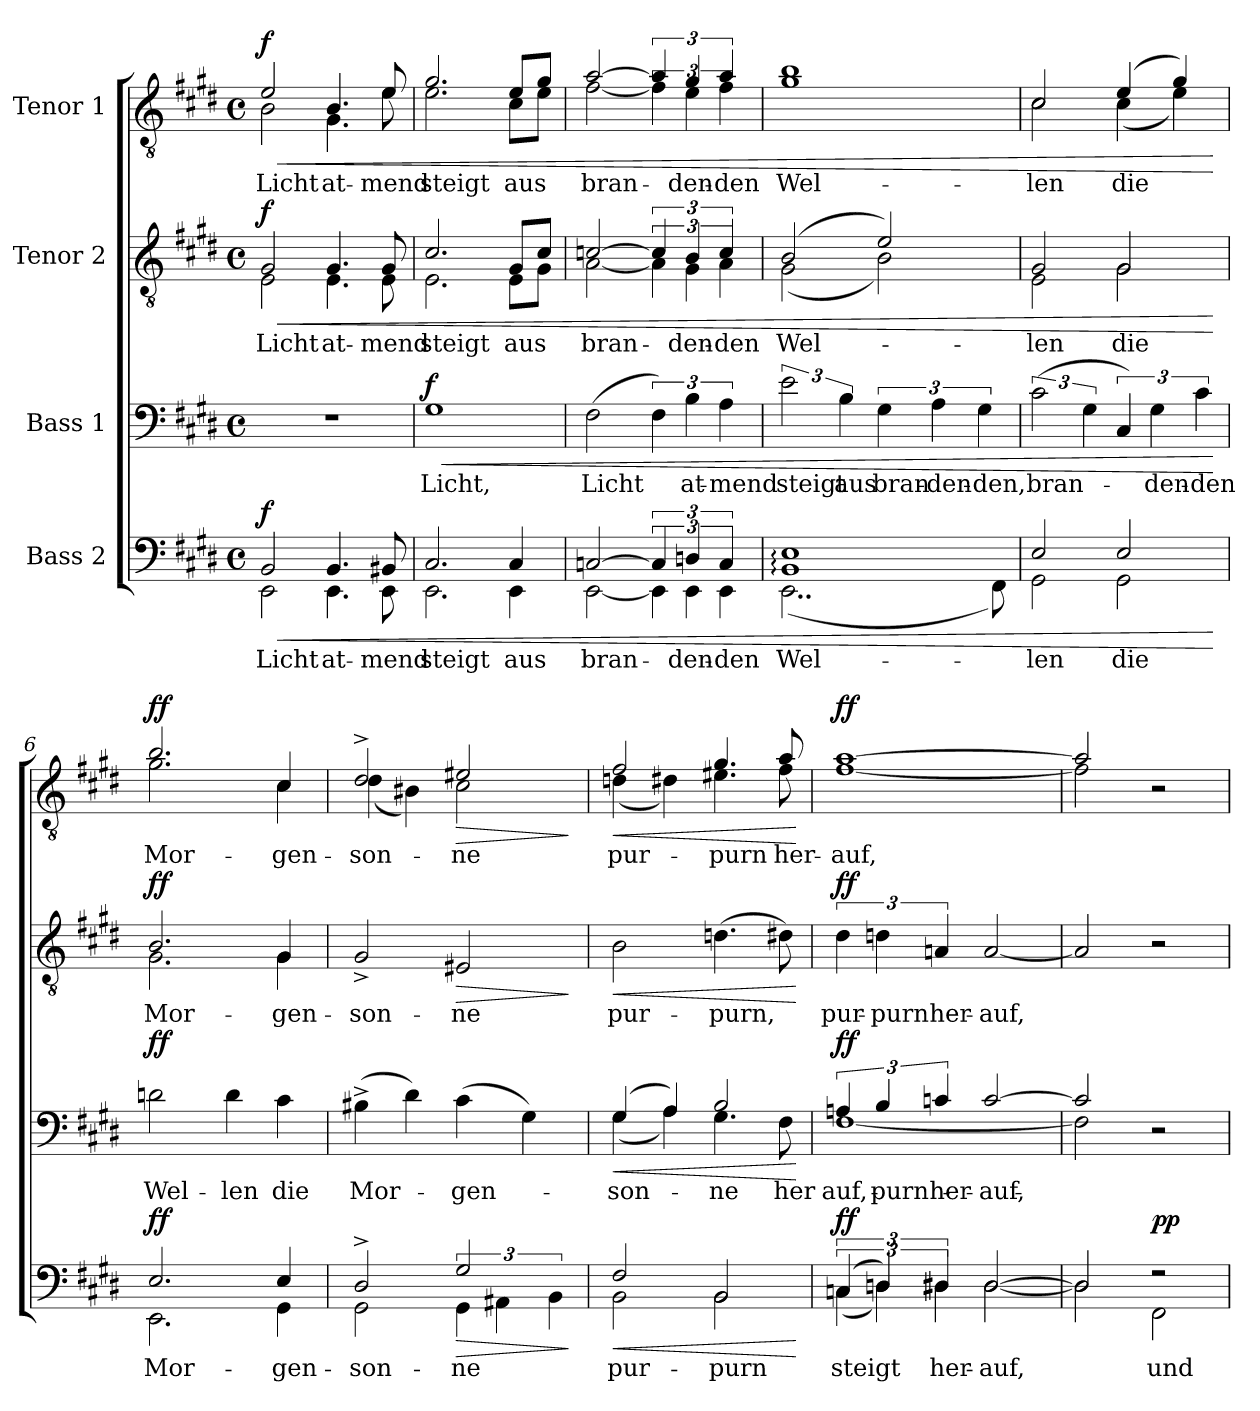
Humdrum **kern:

**kern	**text	**dynam	**kern	**text	**dynam	**kern	**text	**dynam	**kern	**text	**dynam
*part4	*part4	*part4	*part3	*part3	*part3	*part2	*part2	*part2	*part1	*part1	*part1
*staff4	*staff4	*staff4	*staff3	*staff3	*staff3	*staff2	*staff2	*staff2	*staff1	*staff1	*staff1
*I"Bass 2	*	*	*I"Bass 1	*	*	*I"Tenor 2	*	*	*I"Tenor 1	*	*
*clefF4	*	*	*clefF4	*	*	*clefGv2	*	*	*clefGv2	*	*
*k[f#c#g#d#]	*	*	*k[f#c#g#d#]	*	*	*k[f#c#g#d#]	*	*	*k[f#c#g#d#]	*	*
*M4/4	*	*	*M4/4	*	*	*M4/4	*	*	*M4/4	*	*
*met(c)	*	*	*met(c)	*	*	*met(c)	*	*	*met(c)	*	*
*MM96	*	*	*MM96	*	*	*MM96	*	*	*MM96	*	*
=1	=1	=1	=1	=1	=1	=1	=1	=1	=1	=1	=1
!	!	!	!	!	!	!	!	!	!LO:TX:a:B:t=Breit und wuchtig (	!	!
!	!	!	!	!	!	!	!	!	!LO:TX:a:B:t=-116)	!	!
!	!LO:LY:b	!LO:HP:b	!	!	!	!	!LO:LY:b	!LO:HP:b	!	!LO:LY:b	!LO:HP:b
*^	*	*	*	*	*	*^	*	*	*^	*	*
!	!	!	!LO:DY:n=1:a	!	!	!	!	!	!	!LO:DY:n=1:a	!	!	!	!LO:DY:n=1:a
2BB/	2EE\	Licht	< f	1r	.	.	2G#/	2E\	Licht	< f	2e/	2B\	Licht	< f
!	!	!LO:LY:b	!	!	!	!	!	!	!LO:LY:b	!	!	!	!LO:LY:b	!
4.BB/	4.EE\	at-	.	.	.	.	4.G#/	4.E\	at-	.	4.B/	4.G#\	at-	.
!	!	!LO:LY:b	!	!	!	!	!	!	!LO:LY:b	!	!	!	!LO:LY:b	!
8BB#X/	8EE\	-mend	.	.	.	.	8G#/	8E\	-mend	.	8e/	8e\	-mend	.
=2	=2	=2	=2	=2	=2	=2	=2	=2	=2	=2	=2	=2	=2	=2
!	!	!LO:LY:b	!	!	!LO:LY:b	!LO:HP:b	!	!	!LO:LY:b	!	!	!	!LO:LY:b	!
!	!	!	!	!	!	!LO:DY:n=1:a	!	!	!	!	!	!	!	!
2.C#/	2.EE\	steigt	.	1G#	Licht,	< f	2.c#/	2.E\	steigt	.	2.g#/	2.e\	steigt	.
!	!	!LO:LY:b	!	!	!	!	!	!	!LO:LY:b	!	!	!	!LO:LY:b	!
4C#/	4EE\	aus	.	.	.	.	8G#/L	8E\L	aus	.	8e/L	8c#\L	aus	.
.	.	.	.	.	.	.	8c#/J	8G#\J	.	.	8g#/J	8e\J	.	.
=3	=3	=3	=3	=3	=3	=3	=3	=3	=3	=3	=3	=3	=3	=3
!	!	!LO:LY:b	!	!	!LO:LY:b	!	!	!	!LO:LY:b	!	!	!	!LO:LY:b	!
[2Cn/	[2EE\	bran-	.	(2F#\	Licht	.	[2cn/	[2A\	bran-	.	[2a/	[2f#\	bran-	.
6C/]	6EE\]	.	.	6F#\)	.	.	6c/]	6A\]	.	.	6a/]	6f#\]	.	.
!	!	!LO:LY:b	!	!	!LO:LY:b	!	!	!	!LO:LY:b	!	!	!	!LO:LY:b	!
6Dn/	6EE\	-den-	.	6B\	at-	.	6B/	6G#\	-den-	.	6g#/	6e\	-den-	.
!	!	!LO:LY:b	!	!	!LO:LY:b	!	!	!	!LO:LY:b	!	!	!	!LO:LY:b	!
6C/	6EE\	-den	.	6A\	-mend	.	6c/	6A\	-den	.	6a/	6f#\	-den	.
=4	=4	=4	=4	=4	=4	=4	=4	=4	=4	=4	=4	=4	=4	=4
!	!	!LO:LY:b	!	!	!LO:LY:b	!	!	!	!LO:LY:b	!	!	!	!LO:LY:b	!
1BB: 1E:	(2..EE\	Wel-	.	3e\	steigt	.	(2B/	(2G#\	Wel-	.	1b	1g#	Wel-	.
!	!	!	!	!	!LO:LY:b	!	!	!	!	!	!	!	!	!
.	.	.	.	6B\	aus	.	.	.	.	.	.	.	.	.
!	!	!	!	!	!LO:LY:b	!	!	!	!	!	!	!	!	!
.	.	.	.	6G#\	bran-	.	2e/)	2B\)	.	.	.	.	.	.
!	!	!	!	!	!LO:LY:b	!	!	!	!	!	!	!	!	!
.	.	.	.	6A\	-den-	.	.	.	.	.	.	.	.	.
!	!	!	!	!	!LO:LY:b	!	!	!	!	!	!	!	!	!
.	.	.	.	6G#\	-den,	.	.	.	.	.	.	.	.	.
.	8FF#\)	.	.	.	.	.	.	.	.	.	.	.	.	.
!!LO:LB:g=z	!!
=5	=5	=5	=5	=5	=5	=5	=5	=5	=5	=5	=5	=5	=5	=5
!	!	!LO:LY:b	!	!	!LO:LY:b	!	!	!	!LO:LY:b	!	!	!	!LO:LY:b	!
2E/	2GG#\	len	.	(3c#\	bran-	.	2G#/	2E\	-len	.	2c#/	2c#\	-len	.
.	.	.	.	6G#\	.	.	.	.	.	.	.	.	.	.
!	!	!LO:LY:b	!	!	!	!	!	!	!LO:LY:b	!	!	!	!LO:LY:b	!
2E/	2GG#\	die	.	6C#/)	.	.	2G#/	2G#\	die	.	(4e/	(4c#\	die	.
!	!	!	!	!	!LO:LY:b	!	!	!	!	!	!	!	!	!
.	.	.	.	6G#\	-den-	.	.	.	.	.	.	.	.	.
.	.	.	.	.	.	.	.	.	.	.	4g#/)	4e\)	.	.
!	!	!	!	!	!LO:LY:b	!	!	!	!	!	!	!	!	!
.	.	.	.	6c#\	-den	.	.	.	.	.	.	.	.	.
*	*	*	*	*	*	*	*v	*v	*	*	*	*	*	*
*v	*v	*	*	*	*	*	*	*	*	*v	*v	*	*
.	.	[	.	.	[	.	.	[	.	.	[
=6	=6	=6	=6	=6	=6	=6	=6	=6	=6	=6	=6
!	!LO:LY:b	!LO:DY:a	!	!LO:LY:b	!LO:DY:a	!	!LO:LY:b	!LO:DY:a	!	!LO:LY:b	!LO:DY:a
*^	*	*	*	*	*	*^	*	*	*^	*	*
2.E/	2.EE\	Mor-	ff	2dn\	Wel-	ff	2.B/	2.G#\	Mor-	ff	2.b/	2.g#\	Mor-	ff
!	!	!	!	!	!LO:LY:b	!	!	!	!	!	!	!	!	!
.	.	.	.	4d\	-len	.	.	.	.	.	.	.	.	.
!	!	!LO:LY:b	!	!	!LO:LY:b	!	!	!	!LO:LY:b	!	!	!	!LO:LY:b	!
4E/	4GG#\	-gen-	.	4c#\	die	.	4G#/	4G#\	-gen-	.	4c#/	4c#\	-gen-	.
=7	=7	=7	=7	=7	=7	=7	=7	=7	=7	=7	=7	=7	=7	=7
!	!	!LO:LY:b	!	!	!LO:LY:b	!	!	!	!LO:LY:b	!	!	!	!LO:LY:b	!
*	*	*	*	*	*	*	*v	*v	*	*	*	*	*	*
2D#^/	2GG#\	-son-	.	(4B#X^\	Mor-	.	2G#^/	-son-	.	2d#^/	(4d#\	-son-	.
.	.	.	.	4d#\)	.	.	.	.	.	.	4B#X\)	.	.
!	!	!LO:LY:b	!LO:HP:b	!	!LO:LY:b	!	!	!LO:LY:b	!LO:HP:b	!	!	!LO:LY:b	!LO:HP:b
2G#/	6GG#\	-ne	>	(4c#\	-gen-	.	2E#X/	-ne	>	2e#X/	2c#\	-ne	>
.	6AA#X\	.	.	.	.	.	.	.	.	.	.	.	.
.	.	.	.	4G#\)	.	.	.	.	.	.	.	.	.
.	6BB\	.	.	.	.	.	.	.	.	.	.	.	.
*v	*v	*	*	*	*	*	*	*	*	*v	*v	*	*
.	.	]	.	.	.	.	.	]	.	.	]
=8	=8	=8	=8	=8	=8	=8	=8	=8	=8	=8	=8
!	!LO:LY:b	!LO:HP:b	!	!LO:LY:b	!LO:HP:b	!	!	!	!	!	!
*^	*	*	*^	*	*	*	*	*	*	*	*
!	!	!	!	!	!	!LO:LY:b	!	!	!LO:LY:b	!LO:HP:b	!	!LO:LY:b	!LO:HP:b
*	*	*	*	*	*	*	*	*	*	*	*^	*	*
2F#/	2BB\	pur-	<	(4G#/	(4G#\	son-	<	2B\	pur-	<	2f#/	(4dn\	pur-	<
.	.	.	.	4A/)	4A\)	.	.	.	.	.	.	4d#X\)	.	.
!	!	!LO:LY:b	!	!	!	!LO:LY:b	!	!	!	!	!	!	!	!
!	!	!	!	!	!	!LO:LY:b	!	!	!LO:LY:b	!	!	!	!LO:LY:b	!
2BB/	2BB\	-purn	.	2B/	4.G#\	-ne	.	(4.dn\	-purn,	.	4.g#/	4.e#X\	-purn	.
!	!	!	!	!	!	!LO:LY:b	!	!	!	!	!	!	!LO:LY:b	!
.	.	.	.	.	8F#\	her-	.	8d#X\)	.	.	8a/	8f#\	her-	.
*v	*v	*	*	*	*	*	*	*	*	*	*v	*v	*	*
*	*	*	*v	*v	*	*	*	*	*	*	*	*
.	.	[	.	.	[	.	.	[	.	.	[
!!LO:PB:g=z
=9	=9	=9	=9	=9	=9	=9	=9	=9	=9	=9	=9
!	!LO:LY:b	!	!	!LO:LY:b	!	!	!	!	!	!	!
*^	*	*	*^	*	*	*	*	*	*	*	*
!	!	!	!LO:DY:a	!	!	!LO:LY:b	!LO:DY:a	!	!LO:LY:b	!LO:DY:a	!	!LO:LY:b	!LO:DY:a
*	*	*	*	*	*	*	*	*	*	*	*^	*	*
(6Cn/	(6C\	steigt	ff	6An/	[1F#	-auf,	ff	6d#\	pur-	ff	[1a	[1f#	-auf,	ff
!	!	!	!	!	!	!LO:LY:b	!	!	!LO:LY:b	!	!	!	!	!
6Dn/)	6D\)	.	.	6B/	.	-purn	.	6dn\	-purn	.	.	.	.	.
!	!	!LO:LY:b	!	!	!	!LO:LY:b	!	!	!LO:LY:b	!	!	!	!	!
6D#X/	6D#\	her-	.	6cn/	.	her-	.	6An/	her-	.	.	.	.	.
!	!	!LO:LY:b	!	!	!	!LO:LY:b	!	!	!LO:LY:b	!	!	!	!	!
[2D#/	[2D#\	-auf,	.	[2c/	.	-auf,	.	[2A/	-auf,	.	.	.	.	.
=10	=10	=10	=10	=10	=10	=10	=10	=10	=10	=10	=10	=10	=10	=10
2D#/]	2D#\]	.	.	2c/]	2F#\]	.	.	2A/]	.	.	2a/]	2f#\]	.	.
!	!	!LO:LY:b	!LO:DY:b	!	!	!	!	!	!	!	!	!	!	!
2r	2FF#\	und	pp	2r	2ryy	.	.	2r	.	.	2r	2ryy	.	.
*v	*v	*	*	*	*	*	*	*	*	*	*v	*v	*	*
*	*	*	*v	*v	*	*	*	*	*	*	*	*
=	=	=	=	=	=	=	=	=	=	=	=
*-	*-	*-	*-	*-	*-	*-	*-	*-	*-	*-	*-
